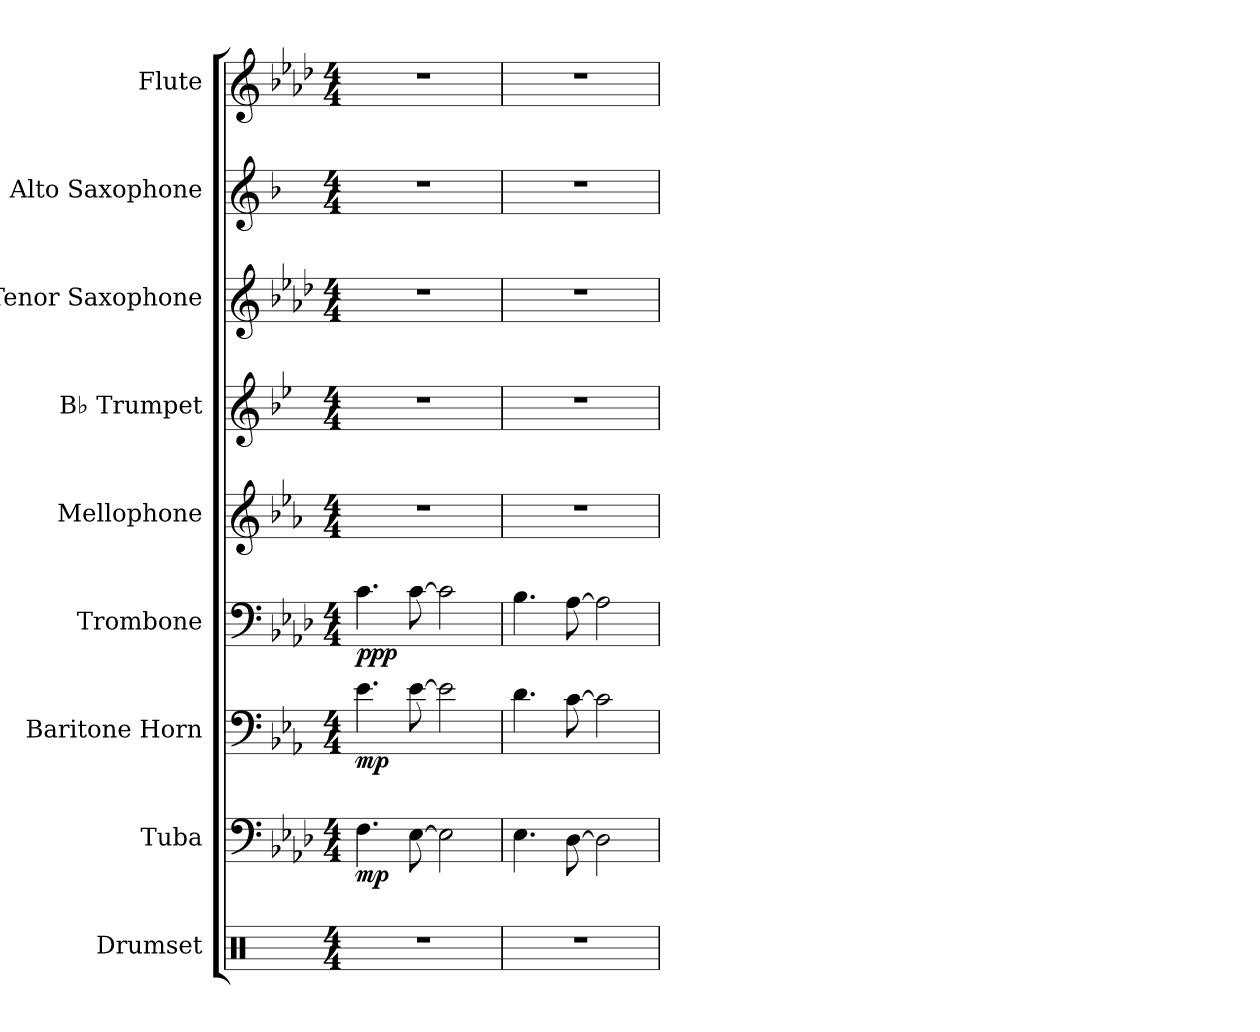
**kern	**kern	**dynam	**kern	**dynam	**kern	**dynam	**kern	**kern	**kern	**kern	**kern
*part9	*part8	*part8	*part7	*part7	*part6	*part6	*part5	*part4	*part3	*part2	*part1
*staff9	*staff8	*staff8	*staff7	*staff7	*staff6	*staff6	*staff5	*staff4	*staff3	*staff2	*staff1
*I"Drumset	*I"Tuba	*	*I"Baritone Horn	*	*I"Trombone	*	*I"Mellophone	*I"B♭ Trumpet	*I"Tenor Saxophone	*I"Alto Saxophone	*I"Flute
*I'Drs.	*I'Tba.	*	*I'Bar. Hn.	*	*I'Tbn.	*	*I'Mph.	*I'B♭ Tpt.	*I'T. Sax.	*I'A. Sax.	*I'Fl.
*clefX	*clefF4	*	*clefF4	*	*clefF4	*	*clefG2	*clefG2	*clefG2	*clefG2	*clefG2
*	*	*	*ITrd4c7	*	*	*	*ITrd4c7	*ITrd1c2	*ITrd8c14	*ITrd5c9	*
*k[]	*k[b-e-a-d-]	*	*k[b-e-a-d-]	*	*k[b-e-a-d-]	*	*k[b-e-a-d-]	*k[b-e-a-d-]	*k[b-e-a-d-]	*k[b-e-a-d-]	*k[b-e-a-d-]
*M4/4	*M4/4	*	*M4/4	*	*M4/4	*	*M4/4	*M4/4	*M4/4	*M4/4	*M4/4
*MM80	*MM80	*	*MM80	*	*MM80	*	*MM80	*MM80	*MM80	*MM80	*MM80
=1	=1	=1	=1	=1	=1	=1	=1	=1	=1	=1	=1
!	!	!LO:DY:b	!	!LO:DY:b	!	!LO:DY:b	!	!	!	!	!
1r	4.F\	mp	4.A-\	mp	4.c\	ppp	1r	1r	1r	1r	1r
.	[8E-\	.	[8A-\	.	[8c\	.	.	.	.	.	.
.	2E-\]	.	2A-\]	.	2c\]	.	.	.	.	.	.
=2	=2	=2	=2	=2	=2	=2	=2	=2	=2	=2	=2
1r	4.E-\	.	4.G\	.	4.B-\	.	1r	1r	1r	1r	1r
.	[8D-\	.	[8F\	.	[8A-\	.	.	.	.	.	.
.	2D-\]	.	2F\]	.	2A-\]	.	.	.	.	.	.
=	=	=	=	=	=	=	=	=	=	=	=
*-	*-	*-	*-	*-	*-	*-	*-	*-	*-	*-	*-
